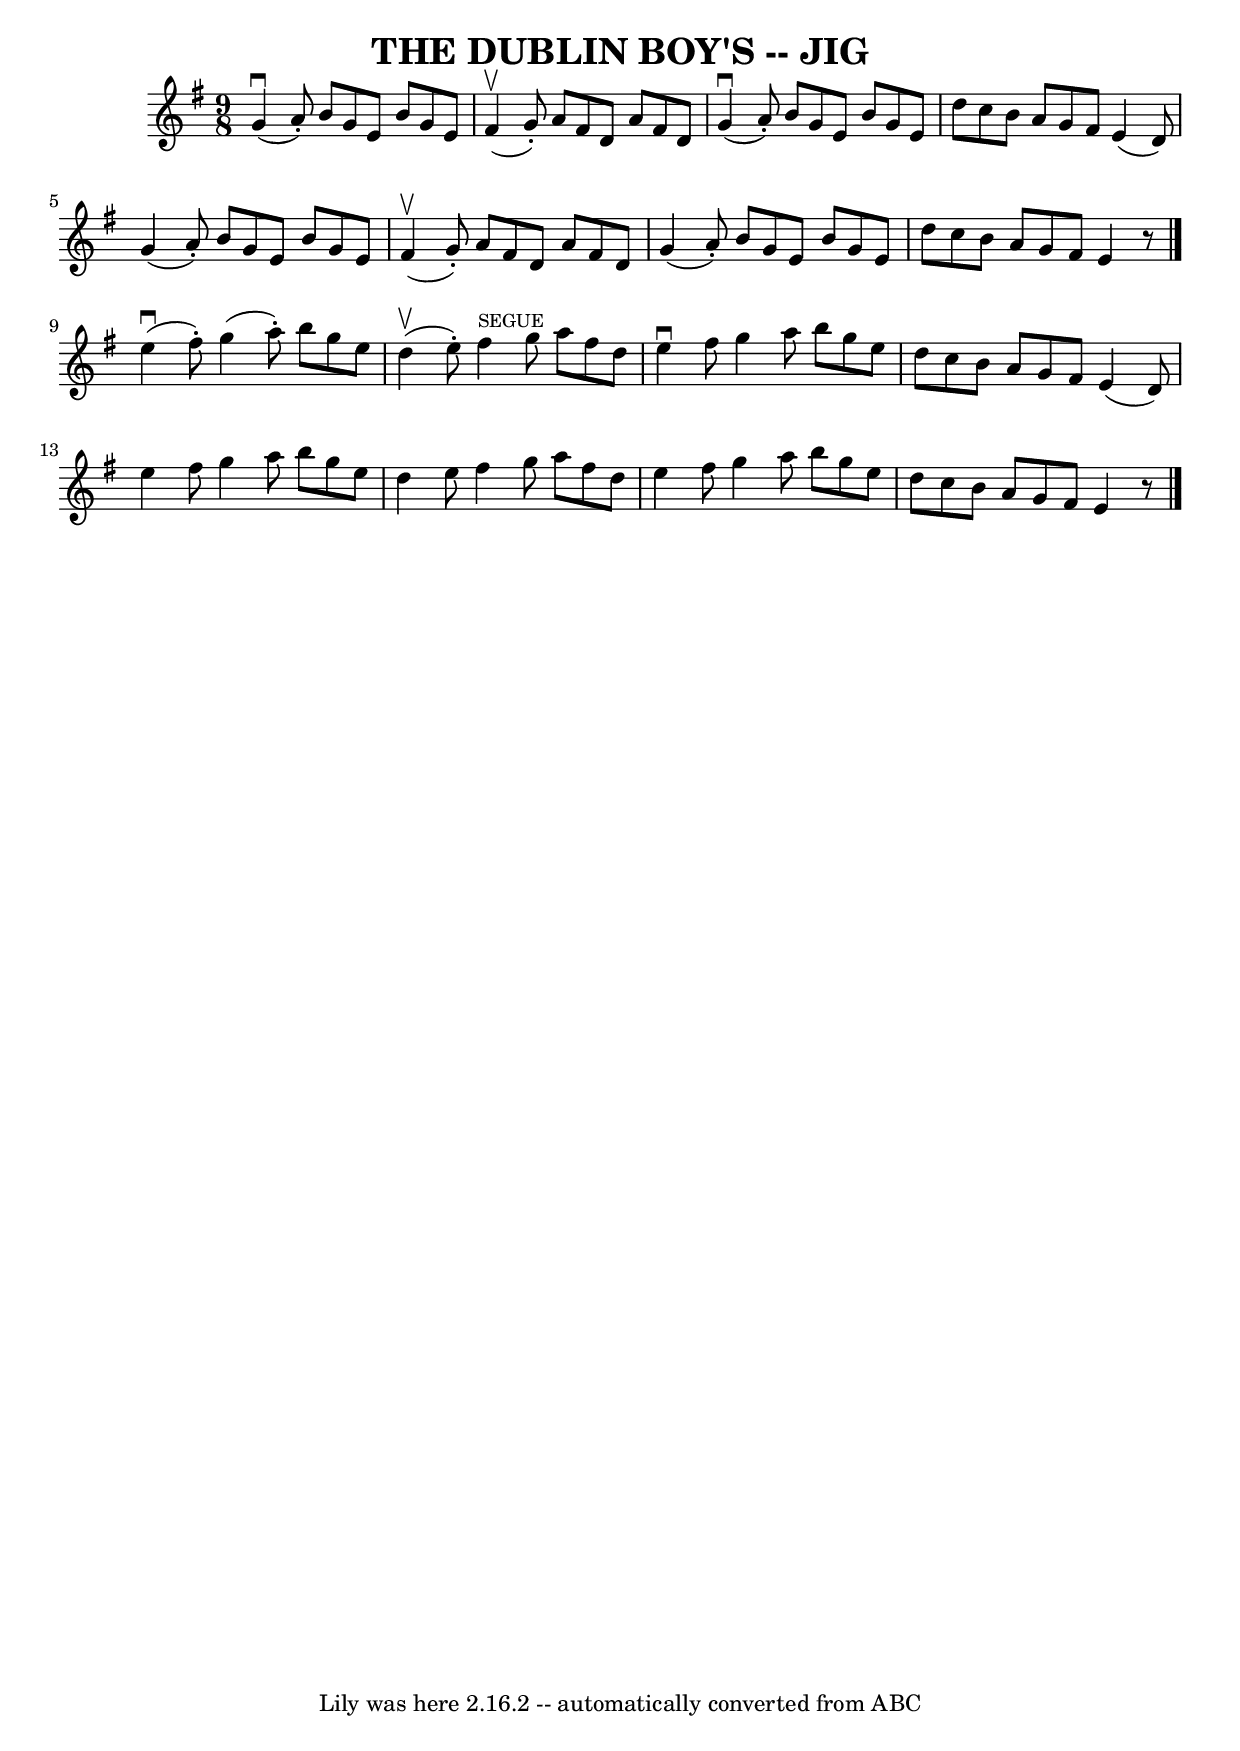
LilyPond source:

\version "2.16.2"
\include "Mammoth.ily"
\header {
  %% book = "Ryan's Mammoth Collection of Fiddle Tunes"
  crossRefNumber = "1"
  footnotes = ""
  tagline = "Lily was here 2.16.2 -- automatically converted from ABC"
  title = "THE DUBLIN BOY'S -- JIG"

}
voicedefault =  {


  \time 9/8 
  \key e \minor
  g'4 (^\downbow a'8-.) b'8 g'8 e'8    
  b'8 g'8 e'8    |
  fis'4 (^\upbow g'8-.) a'8 fis'8    
  d'8 a'8 fis'8 d'8    |
  g'4 (^\downbow a'8-.) b'8    
  g'8 e'8 b'8 g'8 e'8    |
  d''8 c''8 b'8 a'8 g'8 
  fis'8 e'4 (d'8)       |
  g'4 (a'8-.) b'8 g'8    
  e'8 b'8 g'8 e'8    |
  fis'4 (^\upbow g'8-.) a'8    
  fis'8 d'8 a'8 fis'8 d'8    |
  g'4 (a'8-.) b'8    
  g'8 e'8 b'8 g'8 e'8    |
  d''8 c''8 b'8 a'8 g'8 
  fis'8 e'4    r8   \bar "|." e''4 (^\downbow fis''8-.) g''4 (
  a''8-.) b''8 g''8 e''8    |
  d''4 (^\upbow e''8-.)  
  fis''4^\segue g''8 a''8 fis''8 d''8    |
  e''4^\downbow fis''8 g''4 a''8 b''8 g''8 e''8    |
  d''8   
  c''8 b'8 a'8 g'8 fis'8 e'4 (d'8)       |
  e''4    
  fis''8 g''4 a''8 b''8 g''8 e''8    |
  d''4 e''8    
  fis''4 g''8 a''8 fis''8 d''8    |
  e''4 fis''8 g''4   
  a''8 b''8 g''8 e''8    |
  d''8 c''8 b'8 a'8 g'8   
  fis'8 e'4    r8   <<   \bar "|."  >>   

}

\score{
  <<

    \context Staff="default"
    {
      \voicedefault 
      
    }

  >>
  \layout {
    
  }
  \midi {
  }

}
